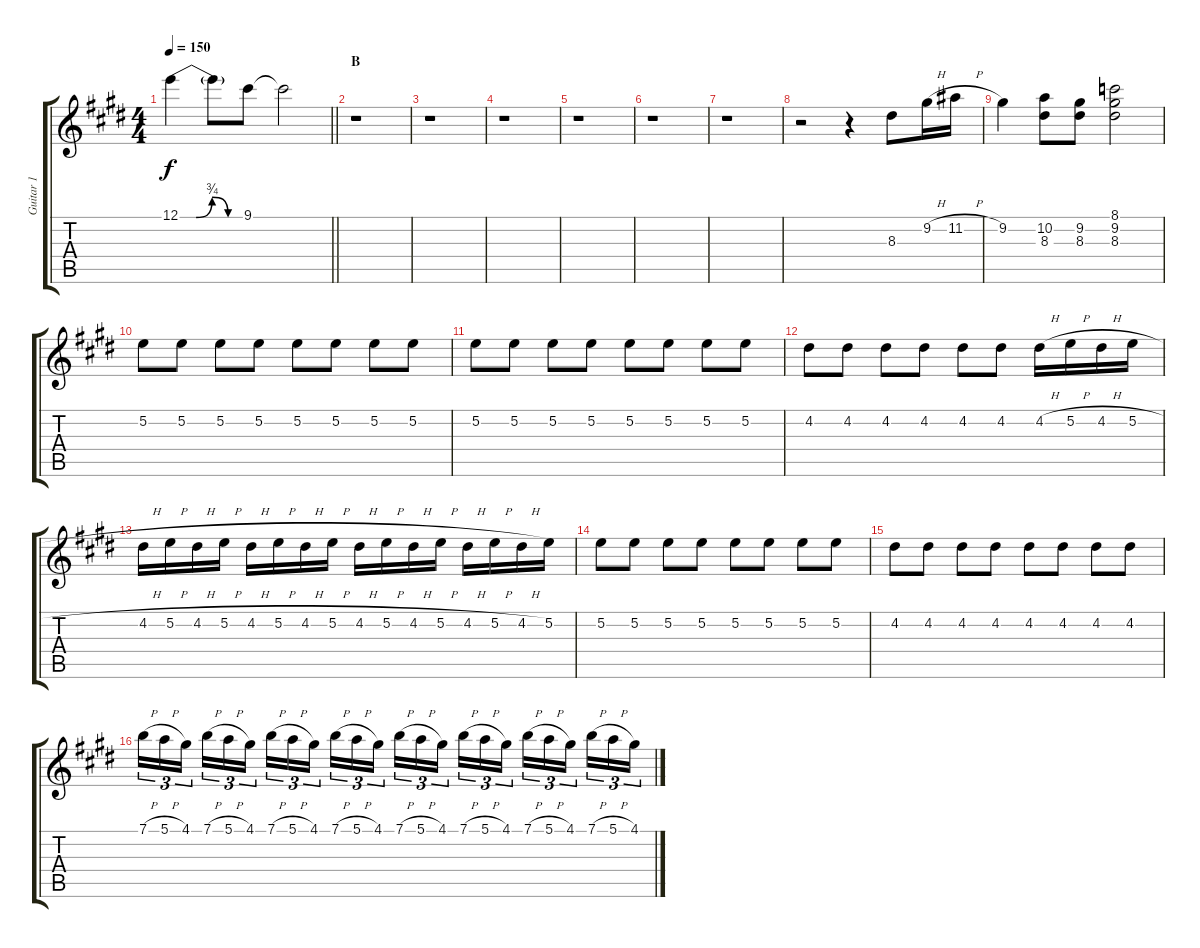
\track ("Guitar 1" "Guitar 1") {instrument distortionguitar}
\staff {score tabs}
\tuning (E4 B3 G3 D3 A2 E2) {hide}
\ts (4 4)
\tempo 150
\clef g2
\barLineRight lightlight
\ks c#minor
12.1{be (custom 0 0 15 0 30 3 45 0 60 0)}.4{dy f} 12.1{t}.8 9.1.8 9.1{t}.2 |
\section ("" "B")
r.1 |
r.1 |
r.1 |
r.1 |
r.1 |
r.1 |
r.2 r.4 8.3.8 9.2{h}.16 11.2{h}.16 |
9.2.4 (10.2 8.3).8 (9.2 8.3).8 (8.1 9.2 8.3).2 |
5.2.8 5.2.8 5.2.8 5.2.8 5.2.8 5.2.8 5.2.8 5.2.8 |
5.2.8 5.2.8 5.2.8 5.2.8 5.2.8 5.2.8 5.2.8 5.2.8 |
4.2.8 4.2.8 4.2.8 4.2.8 4.2.8 4.2.8 4.2{h}.16 5.2{h}.16 4.2{h}.16 5.2{h}.16 |
4.2{h}.16 5.2{h}.16 4.2{h}.16 5.2{h}.16 4.2{h}.16 5.2{h}.16 4.2{h}.16 5.2{h}.16 4.2{h}.16 5.2{h}.16 4.2{h}.16 5.2{h}.16 4.2{h}.16 5.2{h}.16 4.2{h}.16 5.2.16 |
5.2.8 5.2.8 5.2.8 5.2.8 5.2.8 5.2.8 5.2.8 5.2.8 |
4.2.8 4.2.8 4.2.8 4.2.8 4.2.8 4.2.8 4.2.8 4.2.8 |
7.1{h}.16{tu (3 2)} 5.1{h}.16{tu (3 2)} 4.1.16{tu (3 2) beam splitsecondary} 7.1{h}.16{tu (3 2)} 5.1{h}.16{tu (3 2)} 4.1.16{tu (3 2)} 7.1{h}.16{tu (3 2)} 5.1{h}.16{tu (3 2)} 4.1.16{tu (3 2) beam splitsecondary} 7.1{h}.16{tu (3 2)} 5.1{h}.16{tu (3 2)} 4.1.16{tu (3 2)} 7.1{h}.16{tu (3 2)} 5.1{h}.16{tu (3 2)} 4.1.16{tu (3 2) beam splitsecondary} 7.1{h}.16{tu (3 2)} 5.1{h}.16{tu (3 2)} 4.1.16{tu (3 2)} 7.1{h}.16{tu (3 2)} 5.1{h}.16{tu (3 2)} 4.1.16{tu (3 2) beam splitsecondary} 7.1{h}.16{tu (3 2)} 5.1{h}.16{tu (3 2)} 4.1.16{tu (3 2)}
